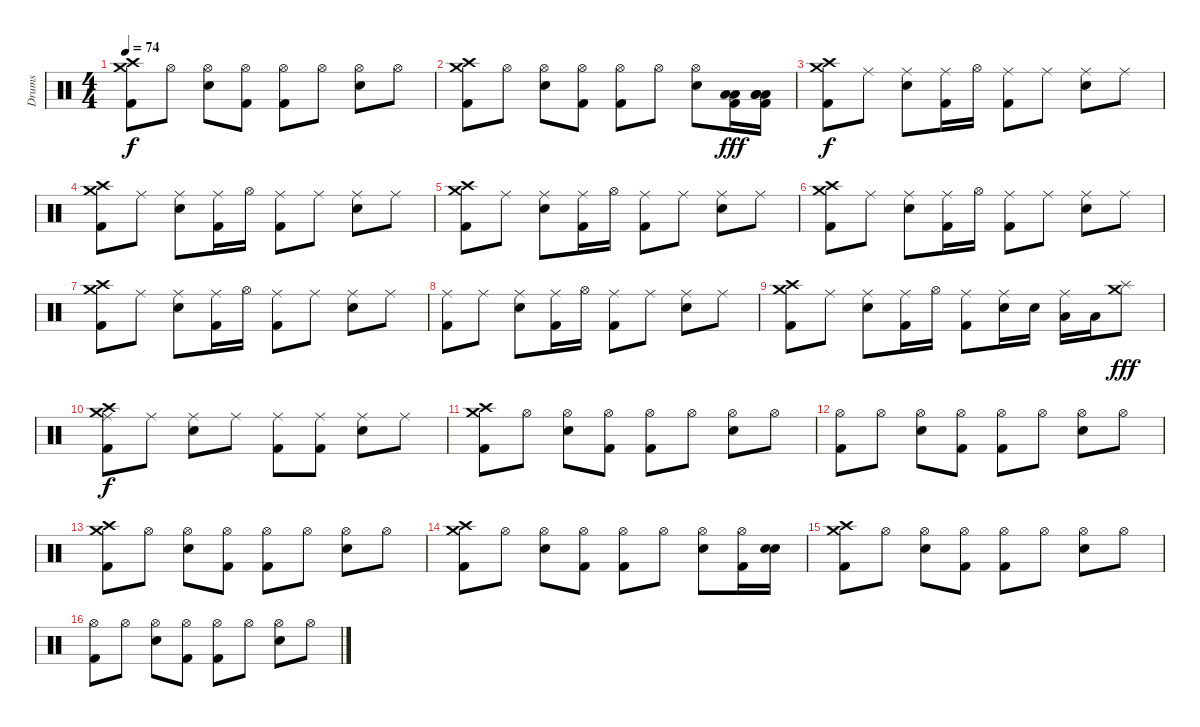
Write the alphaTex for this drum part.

\track ("Drums" "Drums") {instrument percussion}
\staff {score}
\articulation defaults
\ts (4 4)
\tempo 74
\clef neutral
\ks c
("Crash medium (hit)" "Crash high (hit)" "Kick (hit) 2").8{dy f} "Hi-Hat (open)".8 ("Hi-Hat (open)" "Snare (hit) 2").8 ("Hi-Hat (open)" "Kick (hit) 2").8 ("Hi-Hat (open)" "Kick (hit) 2").8 "Hi-Hat (open)".8 ("Hi-Hat (open)" "Snare (hit) 2").8 "Hi-Hat (open)".8 |
("Crash medium (hit)" "Crash high (hit)" "Kick (hit) 2").8 "Hi-Hat (open)".8 ("Hi-Hat (open)" "Snare (hit) 2").8 ("Hi-Hat (open)" "Kick (hit) 2").8 ("Hi-Hat (open)" "Kick (hit) 2").8 "Hi-Hat (open)".8 ("Hi-Hat (open)" "Snare (hit) 2").8 ("Kick (hit) 2" "Low Tom (hit)" "Low Floor Tom (hit)").16{dy fff} ("Low Tom (hit)" "Kick (hit) 2" "Low Tom (hit)" "Low Floor Tom (hit)").16 |
("Crash high (hit)" "Crash medium (hit)" "Kick (hit) 2").8{dy f} "Ride (middle)".8 ("Ride (middle)" "Snare (hit) 2").8 ("Ride (middle)" "Kick (hit) 2").16 "Hi-Hat (open)".16 ("Ride (middle)" "Kick (hit) 2").8 "Ride (middle)".8 ("Ride (middle)" "Snare (hit) 2").8 "Ride (middle)".8 |
("Crash medium (hit)" "Crash high (hit)" "Kick (hit) 2").8 "Ride (middle)".8 ("Ride (middle)" "Snare (hit) 2").8 ("Ride (middle)" "Kick (hit) 2").16 "Hi-Hat (open)".16 ("Ride (middle)" "Kick (hit) 2").8 "Ride (middle)".8 ("Ride (middle)" "Snare (hit) 2").8 "Ride (middle)".8 |
("Crash high (hit)" "Crash medium (hit)" "Kick (hit) 2").8 "Ride (middle)".8 ("Ride (middle)" "Snare (hit) 2").8 ("Ride (middle)" "Kick (hit) 2").16 "Hi-Hat (open)".16 ("Ride (middle)" "Kick (hit) 2").8 "Ride (middle)".8 ("Ride (middle)" "Snare (hit) 2").8 "Ride (middle)".8 |
("Crash medium (hit)" "Crash high (hit)" "Kick (hit) 2").8 "Ride (middle)".8 ("Ride (middle)" "Snare (hit) 2").8 ("Ride (middle)" "Kick (hit) 2").16 "Hi-Hat (open)".16 ("Ride (middle)" "Kick (hit) 2").8 "Ride (middle)".8 ("Ride (middle)" "Snare (hit) 2").8 "Ride (middle)".8 |
("Crash medium (hit)" "Crash high (hit)" "Kick (hit) 2").8 "Ride (middle)".8 ("Ride (middle)" "Snare (hit) 2").8 ("Ride (middle)" "Kick (hit) 2").16 "Hi-Hat (open)".16 ("Ride (middle)" "Kick (hit) 2").8 "Ride (middle)".8 ("Ride (middle)" "Snare (hit) 2").8 "Ride (middle)".8 |
("Ride (middle)" "Kick (hit) 2").8 "Ride (middle)".8 ("Ride (middle)" "Snare (hit) 2").8 ("Ride (middle)" "Kick (hit) 2").16 "Hi-Hat (open)".16 ("Ride (middle)" "Kick (hit) 2").8 "Ride (middle)".8 ("Ride (middle)" "Snare (hit) 2").8 "Ride (middle)".8 |
("Crash medium (hit)" "Crash high (hit)" "Kick (hit) 2").8 "Ride (middle)".8 ("Ride (middle)" "Snare (hit) 2").8 ("Ride (middle)" "Kick (hit) 2").16 "Hi-Hat (open)".16 ("Ride (middle)" "Kick (hit) 2").8 ("Ride (middle)" "Snare (hit) 2").16 "Snare (hit) 2".16 ("Ride (middle)" "Low Tom (hit)").16 "Low Tom (hit)".16 ("Crash medium (hit)" "Splash (hit)").8{dy fff} |
("Crash medium (hit)" "Crash high (hit)" "Ride (middle)" "Kick (hit) 2").8{dy f} "Ride (middle)".8 ("Ride (middle)" "Snare (hit) 2").8 "Ride (middle)".8 ("Ride (middle)" "Kick (hit) 2").8 ("Ride (middle)" "Kick (hit) 2").8 ("Ride (middle)" "Snare (hit) 2").8 "Ride (middle)".8 |
("Crash medium (hit)" "Crash high (hit)" "Kick (hit) 2").8 "Hi-Hat (open)".8 ("Hi-Hat (open)" "Snare (hit) 2").8 ("Hi-Hat (open)" "Kick (hit) 2").8 ("Hi-Hat (open)" "Kick (hit) 2").8 "Hi-Hat (open)".8 ("Hi-Hat (open)" "Snare (hit) 2").8 "Hi-Hat (open)".8 |
("Hi-Hat (open)" "Kick (hit) 2").8 "Hi-Hat (open)".8 ("Hi-Hat (open)" "Snare (hit) 2").8 ("Hi-Hat (open)" "Kick (hit) 2").8 ("Hi-Hat (open)" "Kick (hit) 2").8 "Hi-Hat (open)".8 ("Hi-Hat (open)" "Snare (hit) 2").8 "Hi-Hat (open)".8 |
("Crash medium (hit)" "Crash high (hit)" "Kick (hit) 2").8 "Hi-Hat (open)".8 ("Hi-Hat (open)" "Snare (hit) 2").8 ("Hi-Hat (open)" "Kick (hit) 2").8 ("Hi-Hat (open)" "Kick (hit) 2").8 "Hi-Hat (open)".8 ("Hi-Hat (open)" "Snare (hit) 2").8 "Hi-Hat (open)".8 |
("Crash medium (hit)" "Crash high (hit)" "Kick (hit) 2").8 "Hi-Hat (open)".8 ("Hi-Hat (open)" "Snare (hit) 2").8 ("Hi-Hat (open)" "Kick (hit) 2").8 ("Hi-Hat (open)" "Kick (hit) 2").8 "Hi-Hat (open)".8 ("Hi-Hat (open)" "Snare (hit) 2").8 ("Hi-Hat (open)" "Kick (hit) 2").16 ("Snare (hit) 2" "Snare (hit) 2").16 |
("Crash medium (hit)" "Crash high (hit)" "Kick (hit) 2").8 "Hi-Hat (open)".8 ("Hi-Hat (open)" "Snare (hit) 2").8 ("Hi-Hat (open)" "Kick (hit) 2").8 ("Hi-Hat (open)" "Kick (hit) 2").8 "Hi-Hat (open)".8 ("Hi-Hat (open)" "Snare (hit) 2").8 "Hi-Hat (open)".8 |
("Hi-Hat (open)" "Kick (hit) 2").8 "Hi-Hat (open)".8 ("Hi-Hat (open)" "Snare (hit) 2").8 ("Hi-Hat (open)" "Kick (hit) 2").8 ("Hi-Hat (open)" "Kick (hit) 2").8 "Hi-Hat (open)".8 ("Hi-Hat (open)" "Snare (hit) 2").8 "Hi-Hat (open)".8
